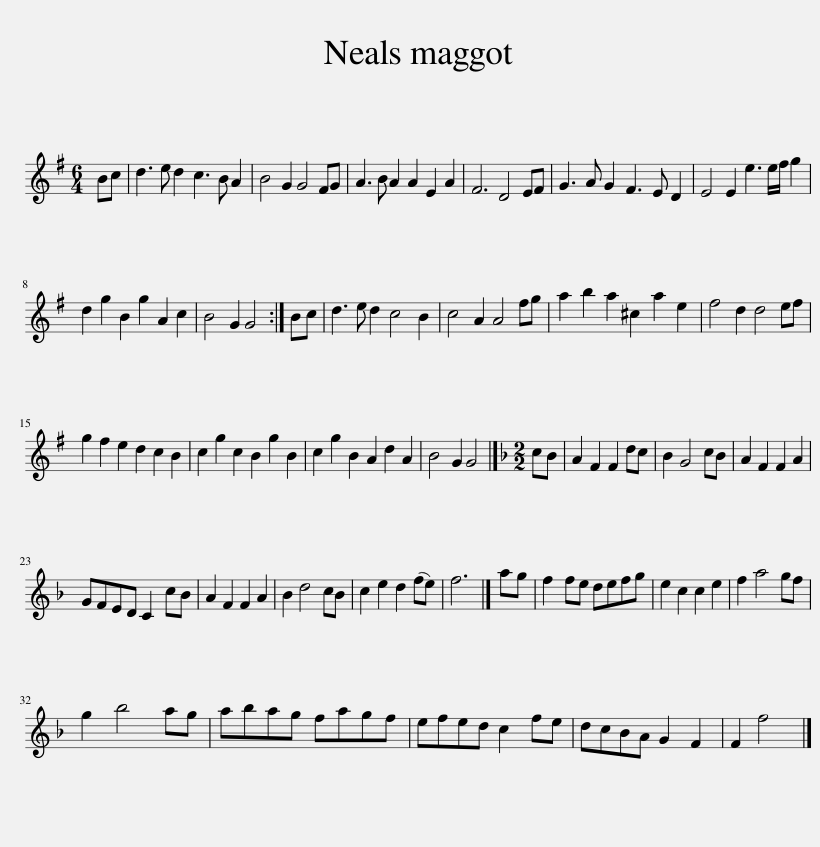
X:1
L:1/8
M:6/4
I:linebreak $
K:G
V:1 treble
V:1
 Bc | d3 e d2 c3 B A2 | B4 G2 G4 FG | A3 B A2 A2 E2 A2 | F6 D4 EF | %5
 G3 A G2 F3 E D2 | E4 E2 e3 e/f/ g2 |$ d2 g2 B2 g2 A2 c2 | B4 G2 G4 :| Bc | %10
 d3 e d2 c4 B2 | c4 A2 A4 fg | a2 b2 a2 ^c2 a2 e2 | f4 d2 d4 ef |$ g2 f2 e2 d2 c2 B2 | %15
 c2 g2 c2 B2 g2 B2 | c2 g2 B2 A2 d2 A2 | B4 G2 G4 |][K:F][M:2/2] cB | A2 F2 F2 dc | %20
 B2 G4 cB | A2 F2 F2 A2 |$ GFED C2 cB | A2 F2 F2 A2 | B2 d4 cB | %25
 c2 e2 d2 (fe) | f6 |] ag | f2 fe defg | e2 c2 c2 e2 | %30
 f2 a4 gf |$ g2 b4 ag | abag fagf | efed c2 fe | dcBA G2 F2 | %35
 F2 f4 |] %36
